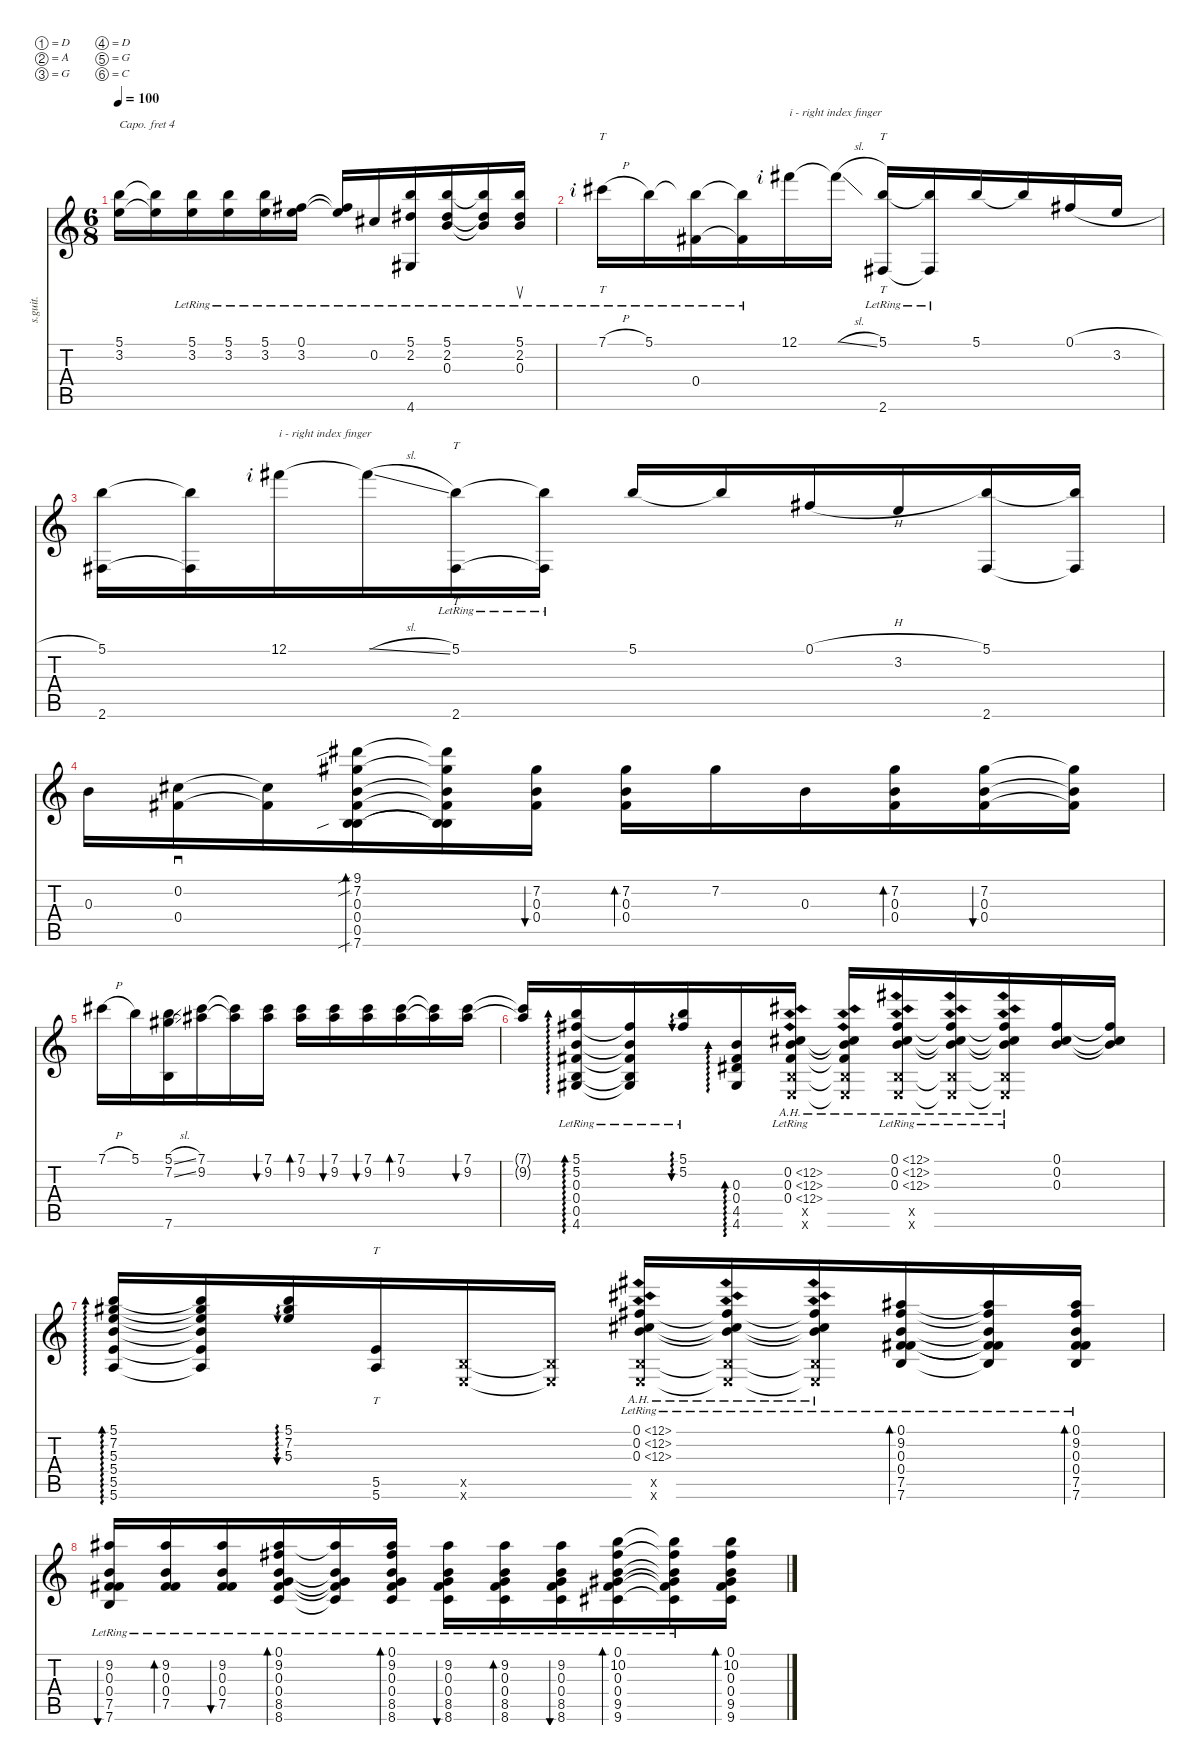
\defaultSystemsLayout 4
\hideDynamics
\bracketExtendMode nobrackets
\otherSystemsTrackNameOrientation horizontal
\track ("Steel Guitar" "s.guit.") {multiBarRest instrument acousticguitarsteel}
\staff {score tabs}
\capo 4
\tuning (D4 A3 G3 D3 G2 C2)
\ts (6 8)
\tempo 100
\clef g2
\ks c
(5.1 3.2).16{dy mf} (5.1{t} 3.2{t}).16 (5.1{lr} 3.2{lr}).16 (5.1{lr} 3.2{lr}).16 (5.1{lr} 3.2{lr}).16 (0.1{lr} 3.2{lr}).16 (0.1{lr t} 3.2{lr t}).16 0.2{lr}.16 (5.1{lr} 2.2{lr} 4.6{lr}).16 (5.1{lr} 2.2{lr} 0.3{lr}).16 (5.1{lr t} 2.2{lr t} 0.3{lr t}).16 (5.1{lr} 2.2{lr} 0.3{lr}).16{su} |
7.1{h lr rf 2}.16{tt} 5.1{lr}.16 (5.1{lr t} 0.4).16 (5.1{lr t} 0.4{t}).16 12.1{rf 2}.16{txt "i - right index finger"} 12.1{sl t}.16 (5.1{lr} 2.6{lr}).16{tt} (5.1{lr t} 2.6{lr t}).16 5.1.16 5.1{t}.16 0.1{h}.16 3.2.16 |
(5.1 2.6).16 (5.1{t} 2.6{t}).16 12.1{rf 2}.16{txt "i - right index finger"} 12.1{sl t}.16 (5.1{lr} 2.6{lr}).16{tt} (5.1{lr t} 2.6{lr t}).16 5.1.16 5.1{t}.16 0.1{h}.16 3.2.16 (5.1 2.6).16 (5.1{t} 2.6{t}).16 |
0.3.16 (0.2 0.4).16{sd} (0.2{t} 0.4{t}).16 (9.1{sib} 7.2{sib} 7.6{sib} 0.3 0.4 0.5).16{bd 48} (9.1{t} 7.2{t} 7.6{t} 0.3{t} 0.4{t} 0.5{t}).16 (7.2 0.3 0.4).16{bu 48} (7.2 0.3 0.4).16{bd 48} 7.2.16 0.3.16 (0.3 7.2 0.4).16{bd 48} (7.2 0.3 0.4).16{bu 48} (7.2{t} 0.3{t} 0.4{t}).16 |
7.1{h}.16 5.1.16 (5.1{sl} 7.2{sl} 7.6).16 (9.2 7.1).16 (9.2{t} 7.1{t}).16 (7.1 9.2).16{bu 48} (9.2 7.1).16{bd 48} (7.1 9.2).16{bu 48} (7.1 9.2).16{bu 48} (7.1 9.2).16{bd 48} (7.1{t} 9.2{t}).16 (7.1 9.2).16{bu 48} |
(7.1{t} 9.2{t}).16 (4.6{lr} 5.2{lr} 5.1{lr} 0.3{lr} 0.4{lr} 0.5{lr}).16{ad 0} (4.6{lr t} 5.2{lr t} 0.3{lr t} 0.4{lr t} 0.5{lr t}).16 (5.1{lr} 5.2{lr}).16{au 0} (4.6 4.5 0.4 0.3).16{ad 48} (0.3{ah 12 lr} 0.4{ah 12 lr} 0.2{ah 12 lr} 0.5{x} 0.6{x}).16 (0.3{ah 12 t} 0.4{ah 12 t} 0.2{ah 12 t} 0.5{x t} 0.6{x t}).16 (0.1{ah 12 lr} 0.2{ah 12 lr} 0.3{ah 12 lr} 0.5{x} 0.6{x}).16 (0.1{ah 12 lr t} 0.2{ah 12 lr t} 0.3{ah 12 lr t} 0.5{x t} 0.6{x t}).16 (0.1{ah 12 lr t} 0.2{ah 12 lr t} 0.3{ah 12 lr t} 0.5{x t} 0.6{x t}).16 (0.3 0.2 0.1).16 (0.3{t} 0.2{t} 0.1{t}).16 |
(5.1 7.2 5.3 5.4 5.5 5.6).16{ad 0} (5.1{t} 7.2{t} 5.3{t} 5.4{t} 5.5{t} 5.6{t}).16 (5.1 7.2 5.3).16{au 0} (5.6 5.5).16{tt} (0.5{x} 0.6{x}).16 (0.5{x t} 0.6{x t}).16 (0.1{ah 12 lr} 0.2{ah 12 lr} 0.3{ah 12 lr} 0.5{x} 0.6{x}).16 (0.1{ah 12 lr t} 0.2{ah 12 lr t} 0.3{ah 12 lr t} 0.5{x t} 0.6{x t}).16 (0.1{ah 12 lr t} 0.2{ah 12 lr t} 0.3{ah 12 lr t} 0.5{x t} 0.6{x t}).16 (9.2{lr} 0.1{lr} 0.3{lr} 0.4{lr} 7.5{lr} 7.6{lr}).16{bd 48} (9.2{lr t} 0.1{lr t} 0.3{lr t} 0.4{lr t} 7.5{lr t} 7.6{lr t}).16 (9.2{lr} 0.1{lr} 0.3{lr} 0.4{lr} 7.5{lr} 7.6{lr}).16{bd 48} |
(9.2{lr} 0.3{lr} 0.4{lr} 7.5{lr} 7.6{lr}).16{bu 48} (9.2{lr} 0.3{lr} 0.4{lr} 7.5{lr}).16{bd 48} (9.2{lr} 0.3{lr} 0.4{lr} 7.5{lr}).16{bu 48} (9.2{lr} 0.3{lr} 0.4{lr} 8.5{lr} 8.6{lr} 0.1{lr}).16{bd 48} (9.2{lr t} 0.3{lr t} 0.4{lr t} 8.5{lr t} 8.6{lr t}).16 (9.2{lr} 0.1{lr} 0.3{lr} 0.4{lr} 8.5{lr} 8.6{lr}).16{bd 48} (9.2{lr} 0.3{lr} 0.4{lr} 8.5{lr} 8.6{lr}).16{bu 48} (9.2{lr} 0.3{lr} 0.4{lr} 8.5{lr} 8.6{lr}).16{bd 48} (9.2{lr} 0.3{lr} 0.4{lr} 8.5{lr} 8.6{lr}).16{bu 48} (10.2{lr} 0.1{lr} 0.3{lr} 0.4{lr} 9.5{lr} 9.6{lr}).16{bd 48} (10.2{lr t} 0.1{lr t} 0.3{lr t} 0.4{lr t} 9.5{lr t} 9.6{lr t}).16 (10.2 0.1 0.3 0.4 9.5 9.6).16{bd 48}
